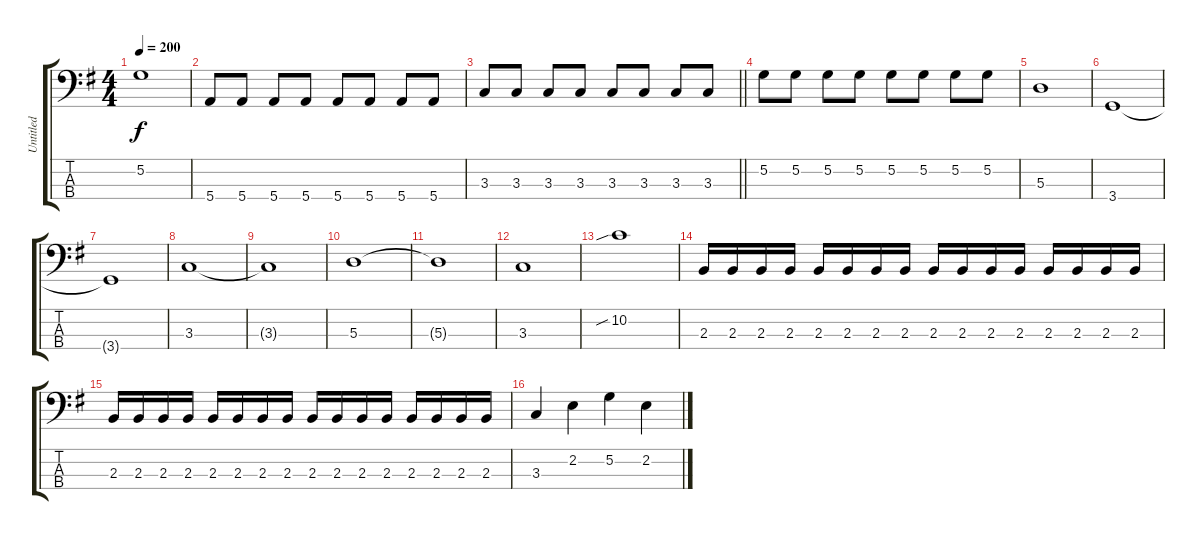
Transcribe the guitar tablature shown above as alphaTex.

\track ("Untitled" "Untitled") {instrument electricbassfinger}
\staff {score tabs}
\tuning (G2 D2 A1 E1) {hide}
\ts (4 4)
\tempo 200
\clef f4
\ks g
5.2.1{dy f} |
5.4.8 5.4.8 5.4.8 5.4.8 5.4.8 5.4.8 5.4.8 5.4.8 |
\barLineRight lightlight
3.3.8 3.3.8 3.3.8 3.3.8 3.3.8 3.3.8 3.3.8 3.3.8 |
5.2.8 5.2.8 5.2.8 5.2.8 5.2.8 5.2.8 5.2.8 5.2.8 |
5.3.1 |
3.4.1 |
3.4{t}.1 |
3.3.1 |
3.3{t}.1 |
5.3.1 |
5.3{t}.1 |
3.3.1 |
10.2{sib}.1 |
2.3.16 2.3.16 2.3.16 2.3.16 2.3.16 2.3.16 2.3.16 2.3.16 2.3.16 2.3.16 2.3.16 2.3.16 2.3.16 2.3.16 2.3.16 2.3.16 |
2.3.16 2.3.16 2.3.16 2.3.16 2.3.16 2.3.16 2.3.16 2.3.16 2.3.16 2.3.16 2.3.16 2.3.16 2.3.16 2.3.16 2.3.16 2.3.16 |
3.3.4 2.2.4 5.2.4 2.2.4
